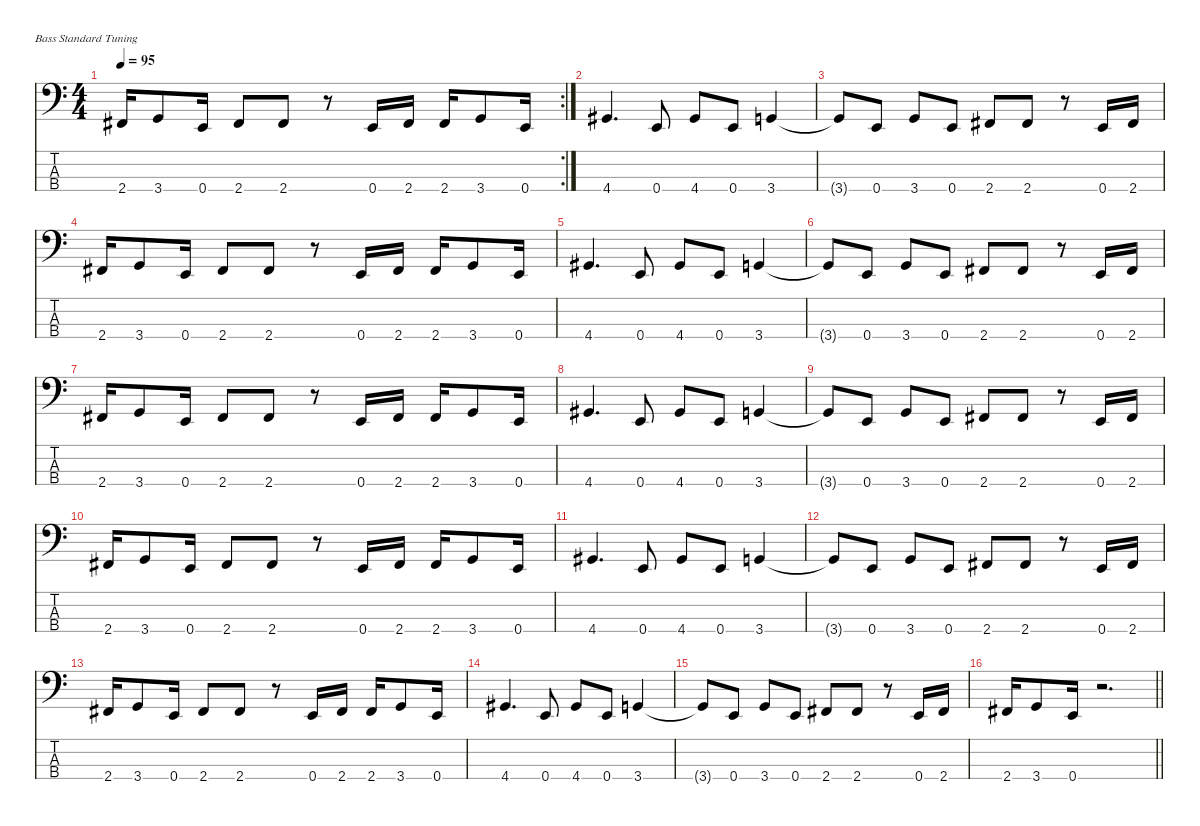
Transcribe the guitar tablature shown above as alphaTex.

\defaultSystemsLayout 4
\hideDynamics
\bracketExtendMode nobrackets
\multiBarRest
\singleTrackTrackNamePolicy hidden
\multiTrackTrackNamePolicy hidden
\firstSystemTrackNameMode fullname
\firstSystemTrackNameOrientation horizontal
\otherSystemsTrackNameOrientation horizontal
\track ("Bass" "el.bs.") {instrument electricbassfinger}
\staff {score tabs}
\tuning (G2 D2 A1 E1)
\rc 2
\ts (4 4)
\tempo 95
\clef f4
\ks c
2.4{acc #}.16{dy f beam Up} 3.4.8{beam Up} 0.4.16{beam Up} 2.4{acc #}.8{beam Up} 2.4{acc #}.8{beam Up} r.8{beam Up} 0.4.16{beam Up} 2.4{acc #}.16{beam Up} 2.4{acc #}.16{beam Up} 3.4.8{beam Up} 0.4.16{beam Up} |
4.4{acc #}.4{d beam Up} 0.4.8{beam Up} 4.4{acc #}.8{beam Up} 0.4.8{beam Up} 3.4.4{beam Up} |
3.4{t}.8{beam Up} 0.4.8{beam Up} 3.4.8{beam Up} 0.4.8{beam Up} 2.4{acc #}.8{beam Up} 2.4{acc #}.8{beam Up} r.8{beam Up} 0.4.16{beam Up} 2.4{acc #}.16{beam Up} |
2.4{acc #}.16{beam Up} 3.4.8{beam Up} 0.4.16{beam Up} 2.4{acc #}.8{beam Up} 2.4{acc #}.8{beam Up} r.8{beam Up} 0.4.16{beam Up} 2.4{acc #}.16{beam Up} 2.4{acc #}.16{beam Up} 3.4.8{beam Up} 0.4.16{beam Up} |
4.4{acc #}.4{d beam Up} 0.4.8{beam Up} 4.4{acc #}.8{beam Up} 0.4.8{beam Up} 3.4.4{beam Up} |
3.4{t}.8{beam Up} 0.4.8{beam Up} 3.4.8{beam Up} 0.4.8{beam Up} 2.4{acc #}.8{beam Up} 2.4{acc #}.8{beam Up} r.8{beam Up} 0.4.16{beam Up} 2.4{acc #}.16{beam Up} |
2.4{acc #}.16{beam Up} 3.4.8{beam Up} 0.4.16{beam Up} 2.4{acc #}.8{beam Up} 2.4{acc #}.8{beam Up} r.8{beam Up} 0.4.16{beam Up} 2.4{acc #}.16{beam Up} 2.4{acc #}.16{beam Up} 3.4.8{beam Up} 0.4.16{beam Up} |
4.4{acc #}.4{d beam Up} 0.4.8{beam Up} 4.4{acc #}.8{beam Up} 0.4.8{beam Up} 3.4.4{beam Up} |
3.4{t}.8{beam Up} 0.4.8{beam Up} 3.4.8{beam Up} 0.4.8{beam Up} 2.4{acc #}.8{beam Up} 2.4{acc #}.8{beam Up} r.8{beam Up} 0.4.16{beam Up} 2.4{acc #}.16{beam Up} |
2.4{acc #}.16{beam Up} 3.4.8{beam Up} 0.4.16{beam Up} 2.4{acc #}.8{beam Up} 2.4{acc #}.8{beam Up} r.8{beam Up} 0.4.16{beam Up} 2.4{acc #}.16{beam Up} 2.4{acc #}.16{beam Up} 3.4.8{beam Up} 0.4.16{beam Up} |
4.4{acc #}.4{d beam Up} 0.4.8{beam Up} 4.4{acc #}.8{beam Up} 0.4.8{beam Up} 3.4.4{beam Up} |
3.4{t}.8{beam Up} 0.4.8{beam Up} 3.4.8{beam Up} 0.4.8{beam Up} 2.4{acc #}.8{beam Up} 2.4{acc #}.8{beam Up} r.8{beam Up} 0.4.16{beam Up} 2.4{acc #}.16{beam Up} |
2.4{acc #}.16{beam Up} 3.4.8{beam Up} 0.4.16{beam Up} 2.4{acc #}.8{beam Up} 2.4{acc #}.8{beam Up} r.8{beam Up} 0.4.16{beam Up} 2.4{acc #}.16{beam Up} 2.4{acc #}.16{beam Up} 3.4.8{beam Up} 0.4.16{beam Up} |
4.4{acc #}.4{d beam Up} 0.4.8{beam Up} 4.4{acc #}.8{beam Up} 0.4.8{beam Up} 3.4.4{beam Up} |
3.4{t}.8{beam Up} 0.4.8{beam Up} 3.4.8{beam Up} 0.4.8{beam Up} 2.4{acc #}.8{beam Up} 2.4{acc #}.8{beam Up} r.8{beam Up} 0.4.16{beam Up} 2.4{acc #}.16{beam Up} |
\barLineRight lightlight
2.4{acc #}.16{beam Up} 3.4.8{beam Up} 0.4.16{beam Up} r.2{d beam Up}
